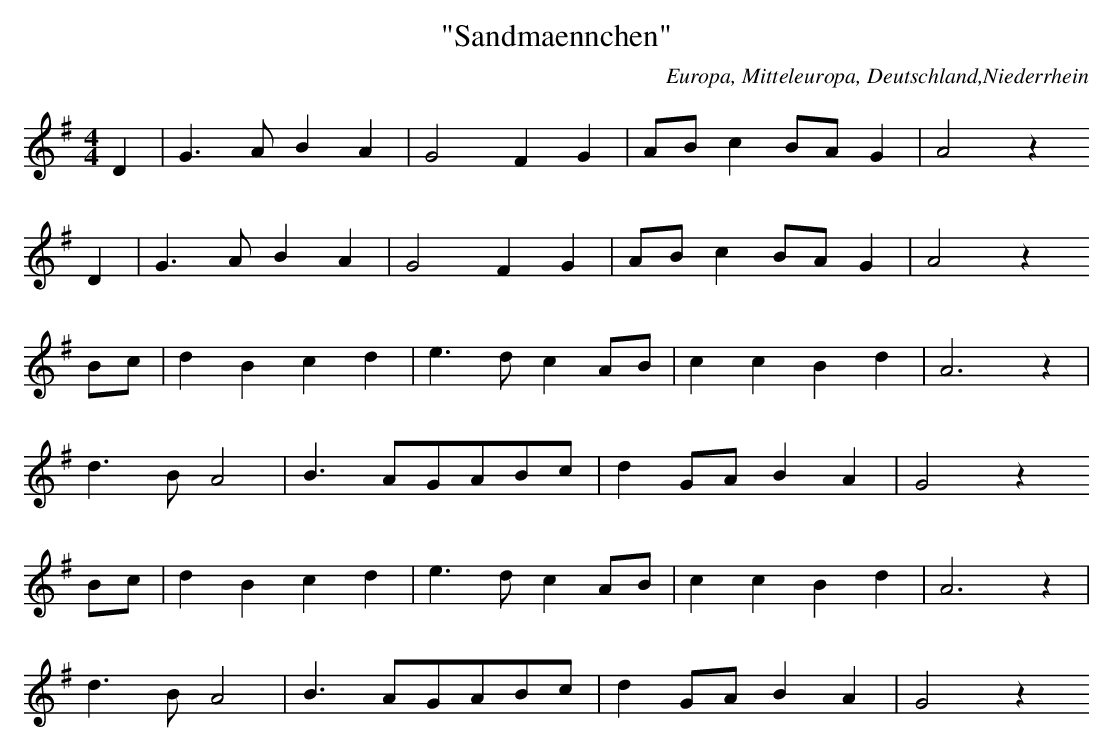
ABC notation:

X:1
T: "Sandmaennchen"
O: Europa, Mitteleuropa, Deutschland,Niederrhein
M: 4/4
L: 1/8
K: G
D2 | G3AB2A2 | G4F2G2 | ABc2BAG2 | A4z2
D2 | G3AB2A2 | G4F2G2 | ABc2BAG2 | A4z2
Bc | d2B2c2d2 | e3dc2AB | c2c2B2d2 | A6z2 |
d3BA4 | B3AGABc | d2GAB2A2 | G4z2
Bc | d2B2c2d2 | e3dc2AB | c2c2B2d2 | A6z2 |
d3BA4 | B3AGABc | d2GAB2A2 | G4z2
